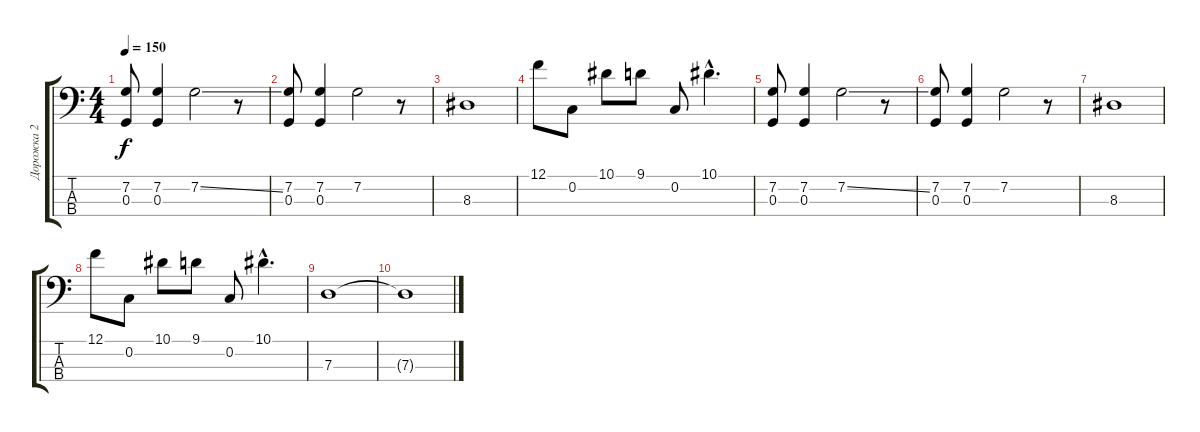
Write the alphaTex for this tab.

\track ("Дорожка 2" "Дорожка 2") {instrument electricbasspick}
\staff {score tabs}
\tuning (F2 C2 G1 D1) {hide}
\ts (4 4)
\tempo 150
\clef f4
\ks c
(7.2 0.3).8{dy f} (7.2 0.3).4 7.2{ss}.2 r.8 |
(7.2 0.3).8 (7.2 0.3).4 7.2.2 r.8 |
8.3.1 |
12.1.8 0.2.8 10.1.8 9.1.8 0.2.8 10.1{hac}.4{d} |
(7.2 0.3).8 (7.2 0.3).4 7.2{ss}.2 r.8 |
(7.2 0.3).8 (7.2 0.3).4 7.2.2 r.8 |
8.3.1 |
12.1.8 0.2.8 10.1.8 9.1.8 0.2.8 10.1{hac}.4{d} |
7.3.1 |
7.3{t}.1
